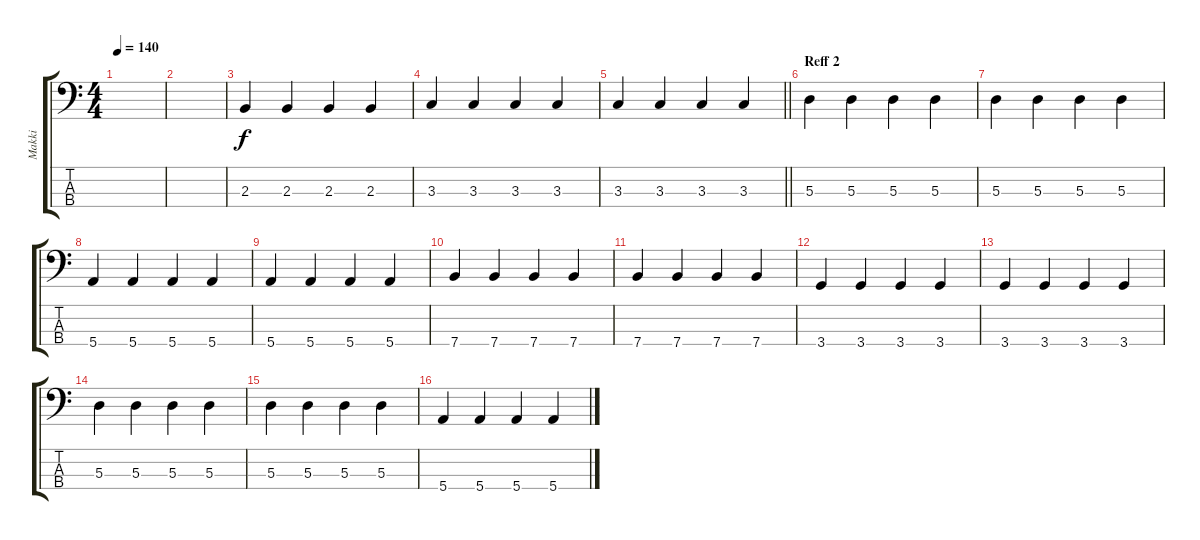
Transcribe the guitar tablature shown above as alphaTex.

\track ("Makki" "Makki") {instrument electricbassfinger}
\staff {score tabs}
\tuning (G2 D2 A1 E1) {hide}
\ts (4 4)
\tempo 140
\clef f4
\ks c
|
|
2.3.4 2.3.4 2.3.4 2.3.4 |
3.3.4 3.3.4 3.3.4 3.3.4 |
\barLineRight lightlight
3.3.4 3.3.4 3.3.4 3.3.4 |
\section ("" "Reff 2")
5.3.4 5.3.4 5.3.4 5.3.4 |
5.3.4 5.3.4 5.3.4 5.3.4 |
5.4.4 5.4.4 5.4.4 5.4.4 |
5.4.4 5.4.4 5.4.4 5.4.4 |
7.4.4 7.4.4 7.4.4 7.4.4 |
7.4.4 7.4.4 7.4.4 7.4.4 |
3.4.4 3.4.4 3.4.4 3.4.4 |
3.4.4 3.4.4 3.4.4 3.4.4 |
5.3.4 5.3.4 5.3.4 5.3.4 |
5.3.4 5.3.4 5.3.4 5.3.4 |
5.4.4 5.4.4 5.4.4 5.4.4
